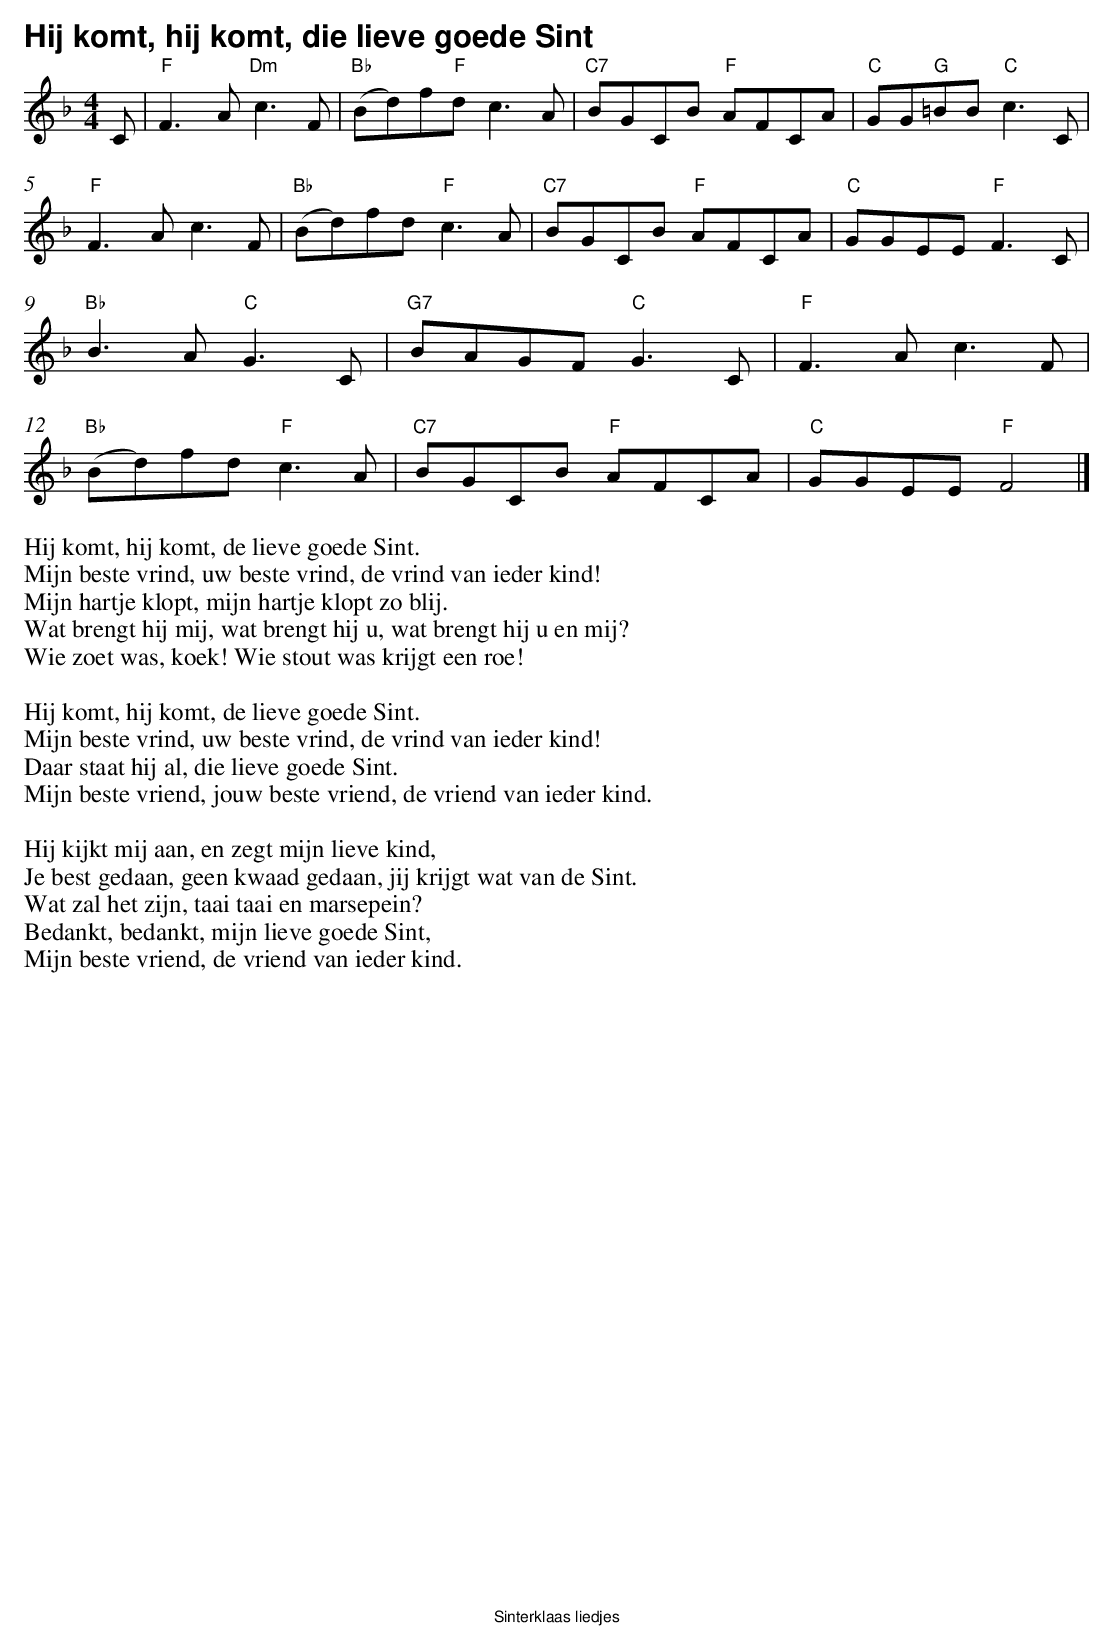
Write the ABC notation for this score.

X:1
T:Hij komt, hij komt, die lieve goede Sint
L:1/8
K:Fmaj
M:4/4
C |"F" F2>A2 "Dm" c2>F2 |"Bb" (Bd)f"F"d2< c2A | "C7" BGCB "F"AFCA | "C"GG"G"=BB2< "C" c2C |
"F"F2>A2 c2>F2 | "Bb"(Bd)fd2<"F" c2A | "C7"BGCB "F"AFCA |"C"GGEE2< "F"F2C | "Bb"B2>A2 "C"G2>C2 |"G7" BAGF2< "C"G2C | "F"F2>A2 c2>F2 | "Bb"(Bd)fd2<"F" c2A | "C7"BGCB "F"AFCA |"C"GGEE "F"F4 |]
Hij komt, hij komt, de lieve goede Sint.
Mijn beste vrind, uw beste vrind, de vrind van ieder kind!
Mijn hartje klopt, mijn hartje klopt zo blij.
Wat brengt hij mij, wat brengt hij u, wat brengt hij u en mij?
Wie zoet was, koek! Wie stout was krijgt een roe!
\
Hij komt, hij komt, de lieve goede Sint.
Mijn beste vrind, uw beste vrind, de vrind van ieder kind!
Daar staat hij al, die lieve goede Sint.
Mijn beste vriend, jouw beste vriend, de vriend van ieder kind.
\
Hij kijkt mij aan, en zegt mijn lieve kind,
Je best gedaan, geen kwaad gedaan, jij krijgt wat van de Sint.
Wat zal het zijn, taai taai en marsepein?
Bedankt, bedankt, mijn lieve goede Sint,
Mijn beste vriend, de vriend van ieder kind.
